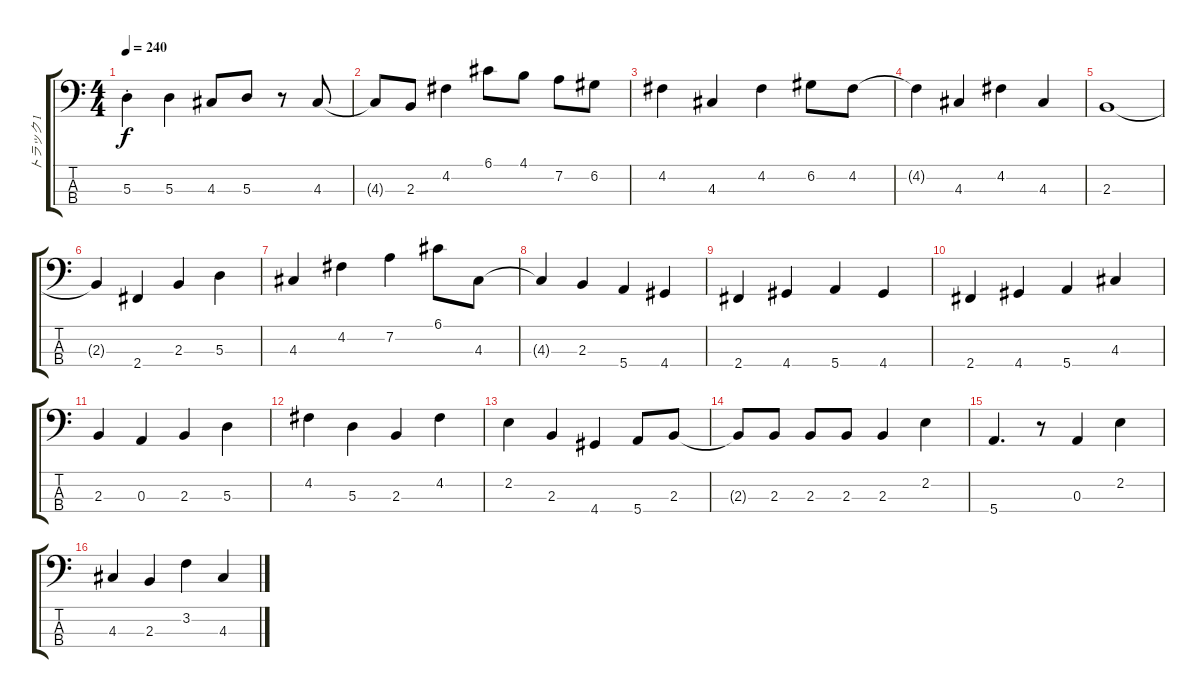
\track ("トラック 1" "トラック 1") {instrument electricbassfinger}
\staff {score tabs}
\tuning (G2 D2 A1 E1) {hide}
\ts (4 4)
\tempo 240
\clef f4
\ks c
5.3{st}.4{dy f} 5.3.4 4.3.8 5.3.8 r.8 4.3.8 |
4.3{t}.8 2.3.8 4.2.4 6.1.8 4.1.8 7.2.8 6.2.8 |
4.2.4 4.3.4 4.2.4 6.2.8 4.2.8 |
4.2{t}.4 4.3.4 4.2.4 4.3.4 |
2.3.1 |
2.3{t}.4 2.4.4 2.3.4 5.3.4 |
4.3.4 4.2.4 7.2.4 6.1.8 4.3.8 |
4.3{t}.4 2.3.4 5.4.4 4.4.4 |
2.4.4 4.4.4 5.4.4 4.4.4 |
2.4.4 4.4.4 5.4.4 4.3.4 |
2.3.4 0.3.4 2.3.4 5.3.4 |
4.2.4 5.3.4 2.3.4 4.2.4 |
2.2.4 2.3.4 4.4.4 5.4.8 2.3.8 |
2.3{t}.8 2.3.8 2.3.8 2.3.8 2.3.4 2.2.4 |
5.4.4{d} r.8 0.3.4 2.2.4 |
4.3.4 2.3.4 3.2.4 4.3.4
